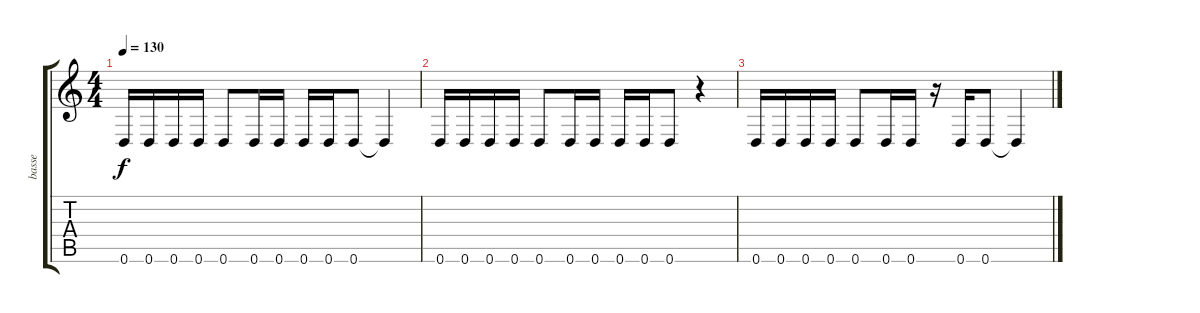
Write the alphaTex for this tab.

\track ("basse" "basse") {instrument electricbasspick}
\staff {score tabs}
\tuning (D4 A3 F3 C3 G2 D2) {hide}
\ts (4 4)
\tempo 130
\clef g2
\ks c
0.6.16{dy f} 0.6.16 0.6.16 0.6.16 0.6.8 0.6.16 0.6.16 0.6.16 0.6.16 0.6.8 0.6{t}.4 |
0.6.16 0.6.16 0.6.16 0.6.16 0.6.8 0.6.16 0.6.16 0.6.16 0.6.16 0.6.8 r.4 |
0.6.16 0.6.16 0.6.16 0.6.16 0.6.8 0.6.16 0.6.16 r.16 0.6.16 0.6.8 0.6{t}.4
